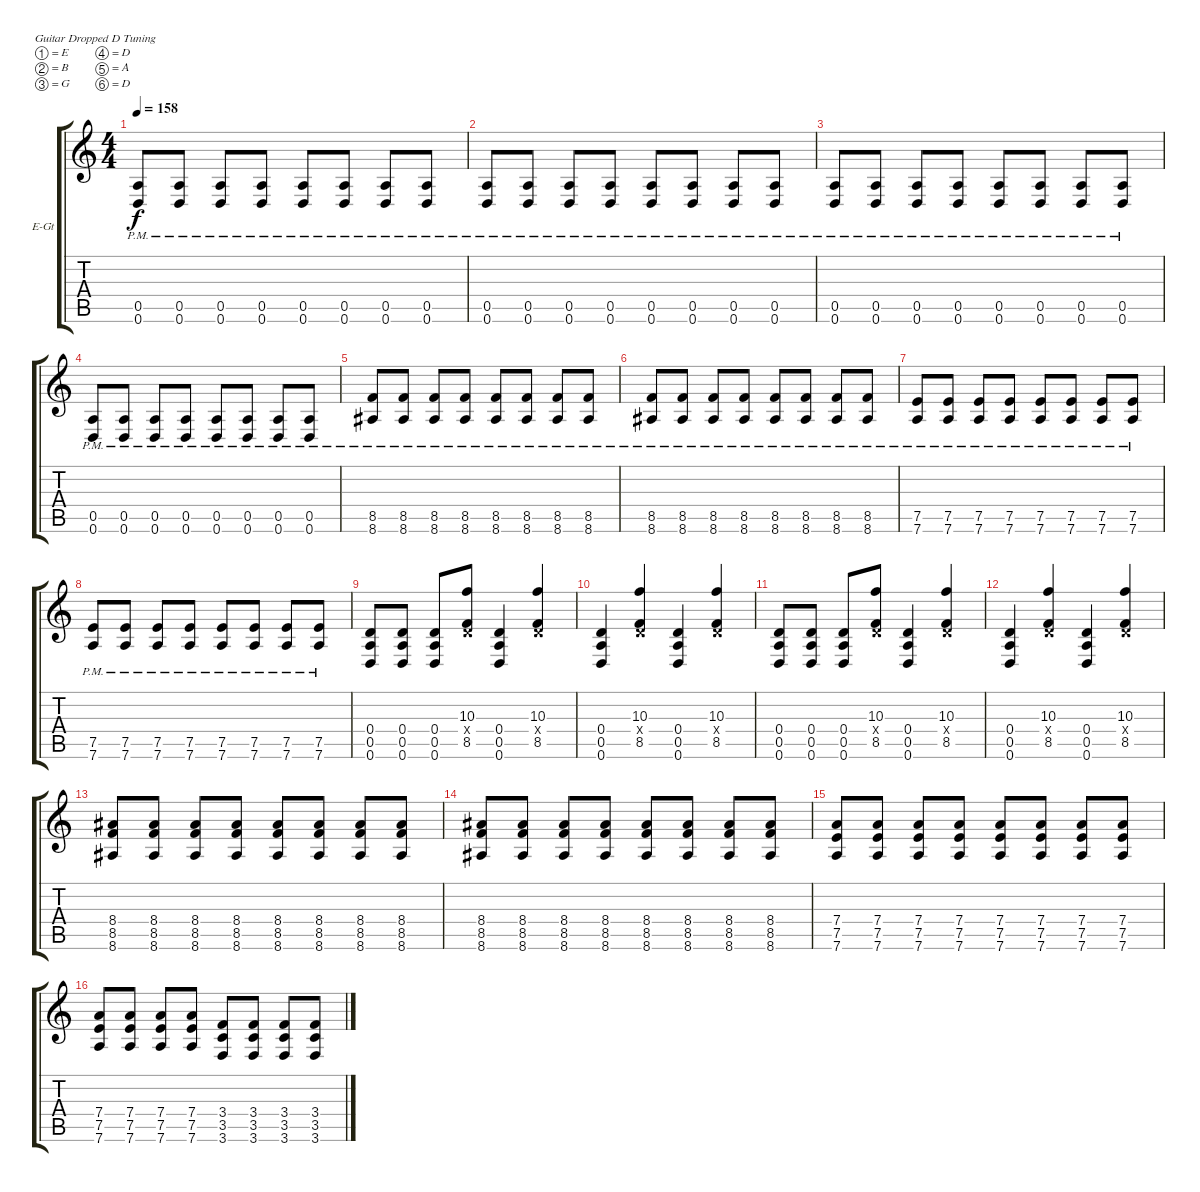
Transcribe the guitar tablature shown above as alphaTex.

\bracketExtendMode groupsimilarinstruments
\firstSystemTrackNameOrientation horizontal
\otherSystemsTrackNameOrientation horizontal
\track ("Electric Guitar" "E-Gt") {instrument distortionguitar}
\staff {score tabs}
\tuning (E4 B3 G3 D3 A2 D2)
\ts (4 4)
\tempo 158
\clef g2
\scale
0.333333
\ks c
(0.5{pm} 0.6{pm}).8{dy f} (0.5{pm} 0.6{pm}).8 (0.5{pm} 0.6{pm}).8 (0.5{pm} 0.6{pm}).8 (0.5{pm} 0.6{pm}).8 (0.5{pm} 0.6{pm}).8 (0.5{pm} 0.6{pm}).8 (0.5{pm} 0.6{pm}).8 |
\scale
0.333333 (0.5{pm} 0.6{pm}).8 (0.5{pm} 0.6{pm}).8 (0.5{pm} 0.6{pm}).8 (0.5{pm} 0.6{pm}).8 (0.5{pm} 0.6{pm}).8 (0.5{pm} 0.6{pm}).8 (0.5{pm} 0.6{pm}).8 (0.5{pm} 0.6{pm}).8 |
\scale
0.333333 (0.5{pm} 0.6{pm}).8 (0.5{pm} 0.6{pm}).8 (0.5{pm} 0.6{pm}).8 (0.5{pm} 0.6{pm}).8 (0.5{pm} 0.6{pm}).8 (0.5{pm} 0.6{pm}).8 (0.5{pm} 0.6{pm}).8 (0.5{pm} 0.6{pm}).8 |
\scale
0.333333 (0.5{pm} 0.6{pm}).8 (0.5{pm} 0.6{pm}).8 (0.5{pm} 0.6{pm}).8 (0.5{pm} 0.6{pm}).8 (0.5{pm} 0.6{pm}).8 (0.5{pm} 0.6{pm}).8 (0.5{pm} 0.6{pm}).8 (0.5{pm} 0.6{pm}).8 |
\scale
0.333333 (8.5{pm} 8.6{pm}).8 (8.5{pm} 8.6{pm}).8 (8.5{pm} 8.6{pm}).8 (8.5{pm} 8.6{pm}).8 (8.5{pm} 8.6{pm}).8 (8.5{pm} 8.6{pm}).8 (8.5{pm} 8.6{pm}).8 (8.5{pm} 8.6{pm}).8 |
\scale
0.333333 (8.5{pm} 8.6{pm}).8 (8.5{pm} 8.6{pm}).8 (8.5{pm} 8.6{pm}).8 (8.5{pm} 8.6{pm}).8 (8.5{pm} 8.6{pm}).8 (8.5{pm} 8.6{pm}).8 (8.5{pm} 8.6{pm}).8 (8.5{pm} 8.6{pm}).8 |
\scale
0.333333 (7.5{pm} 7.6{pm}).8 (7.5{pm} 7.6{pm}).8 (7.5{pm} 7.6{pm}).8 (7.5{pm} 7.6{pm}).8 (7.5{pm} 7.6{pm}).8 (7.5{pm} 7.6{pm}).8 (7.5{pm} 7.6{pm}).8 (7.5{pm} 7.6{pm}).8 |
\scale
0.333333 (7.5{pm} 7.6{pm}).8 (7.5{pm} 7.6{pm}).8 (7.5{pm} 7.6{pm}).8 (7.5{pm} 7.6{pm}).8 (7.5{pm} 7.6{pm}).8 (7.5{pm} 7.6{pm}).8 (7.5{pm} 7.6{pm}).8 (7.5{pm} 7.6{pm}).8 |
\scale
0.333333 (0.4 0.5 0.6).8 (0.4 0.5 0.6).8 (0.4 0.5 0.6).8 (10.3 0.4{x} 8.5).8 (0.4 0.5 0.6).4 (10.3 0.4{x} 8.5).4 |
\scale
0.333333 (0.4 0.5 0.6).4 (10.3 0.4{x} 8.5).4 (0.4 0.5 0.6).4 (10.3 0.4{x} 8.5).4 |
\scale
0.333333 (0.4 0.5 0.6).8 (0.4 0.5 0.6).8 (0.4 0.5 0.6).8 (10.3 0.4{x} 8.5).8 (0.4 0.5 0.6).4 (10.3 0.4{x} 8.5).4 |
\scale
0.333333 (0.4 0.5 0.6).4 (10.3 0.4{x} 8.5).4 (0.4 0.5 0.6).4 (10.3 0.4{x} 8.5).4 |
\scale
0.333333 (8.4 8.5 8.6).8 (8.4 8.5 8.6).8 (8.4 8.5 8.6).8 (8.4 8.5 8.6).8 (8.4 8.5 8.6).8 (8.4 8.5 8.6).8 (8.4 8.5 8.6).8 (8.4 8.5 8.6).8 |
\scale
0.333333 (8.4 8.5 8.6).8 (8.4 8.5 8.6).8 (8.4 8.5 8.6).8 (8.4 8.5 8.6).8 (8.4 8.5 8.6).8 (8.4 8.5 8.6).8 (8.4 8.5 8.6).8 (8.4 8.5 8.6).8 |
\scale
0.333333 (7.4 7.5 7.6).8 (7.4 7.5 7.6).8 (7.4 7.5 7.6).8 (7.4 7.5 7.6).8 (7.4 7.5 7.6).8 (7.4 7.5 7.6).8 (7.4 7.5 7.6).8 (7.4 7.5 7.6).8 |
\scale
0.333333 (7.4 7.5 7.6).8 (7.4 7.5 7.6).8 (7.4 7.5 7.6).8 (7.4 7.5 7.6).8 (3.4 3.5 3.6).8 (3.4 3.5 3.6).8 (3.4 3.5 3.6).8 (3.4 3.5 3.6).8
